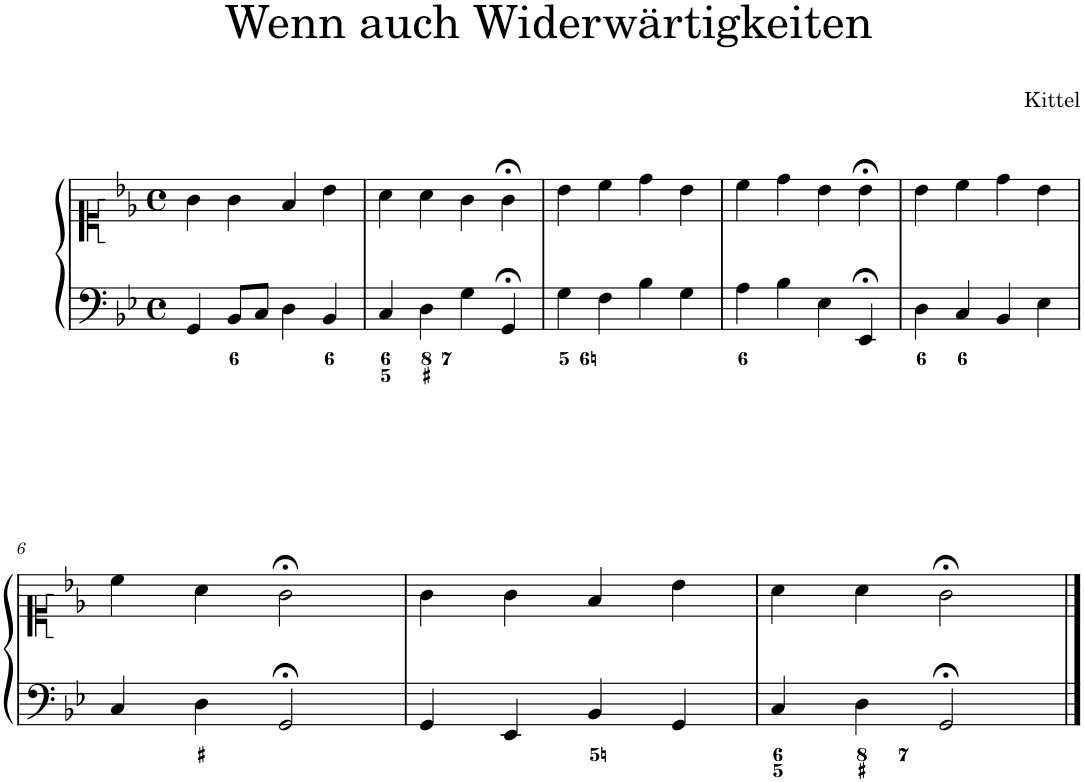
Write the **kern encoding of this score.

**kern	**kern
*part1	*part1
*staff2	*staff1
*I"Piano	*
*I'Pno.	*
*clefF4	*clefC1
*k[b-e-]	*k[b-e-]
*M4/4	*M4/4
*met(c)	*met(c)
=1	=1
4GG/	4g\
8BB-/L	4g\
8C/J	.
4D\	4f/
4BB-/	4b-\
=2	=2
4C/	4a\
4D\	4a\
4G\	4g\
4GG;</	4g;<\
=3	=3
4G\	4b-\
4F\	4cc\
4B-\	4dd\
4G\	4b-\
=4	=4
4A\	4cc\
4B-\	4dd\
4E-\	4b-\
4EE-;</	4b-;<\
=5	=5
4D\	4b-\
4C/	4cc\
4BB-/	4dd\
4E-\	4b-\
!!LO:LB:g=z
=6	=6
4C/	4cc\
4D\	4a\
2GG;</	2g;<\
=7	=7
4GG/	4g\
4EE-/	4g\
4BB-/	4f/
4GG/	4b-\
=8	=8
4C/	4a\
4D\	4a\
2GG;</	2g;<\
==	==
*-	*-
